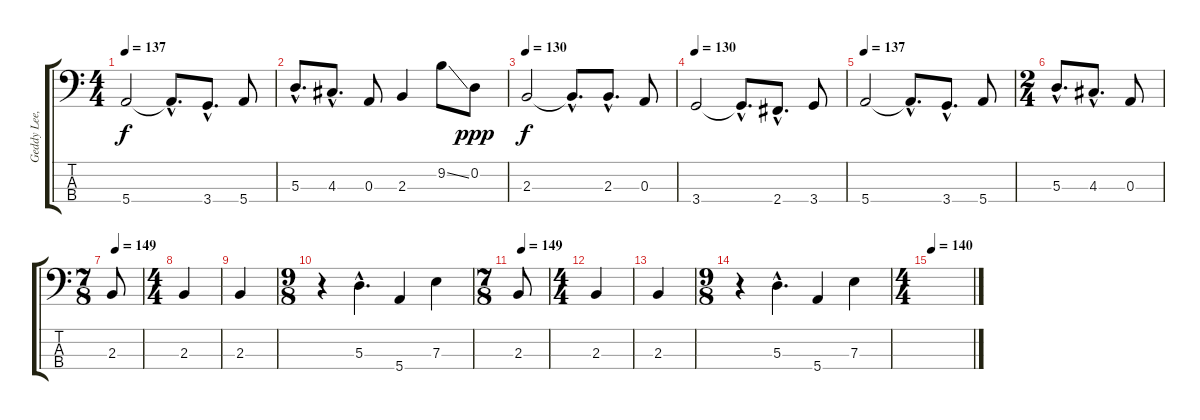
\track ("Geddy Lee, Bajo" "Geddy Lee,") {instrument electricbassfinger}
\staff {score tabs}
\tuning (G2 D2 A1 E1) {hide}
\ts (4 4)
\tempo 137
\clef f4
\ks c
5.4.2{dy f} 5.4{hac t}.8{d} 3.4{hac}.8{d} 5.4.8 |
5.3{hac}.8{d} 4.3{hac}.8{d} 0.3.8 2.3.4 9.2{ss}.8 0.2.8{dy ppp} |
\tempo 130
2.3.2{dy f} 2.3{hac t}.8{d} 2.3{hac}.8{d} 0.3.8 |
\tempo 130
3.4.2 3.4{hac t}.8{d} 2.4{hac}.8{d} 3.4.8 |
\tempo 137
5.4.2 5.4{hac t}.8{d} 3.4{hac}.8{d} 5.4.8 |
\ts (2 4)
5.3{hac}.8{d} 4.3{hac}.8{d} 0.3.8 |
\ts (7 8)
\tempo (149 0.14285714285714285)
2.3.8 |
\ts (4 4)
2.3.4 |
2.3.4 |
\ts (9 8)
r.4 5.3{hac}.4{d} 5.4.4 7.3.4 |
\ts (7 8)
\tempo (149 0.14285714285714285)
2.3.8 |
\ts (4 4)
2.3.4 |
2.3.4 |
\ts (9 8)
r.4 5.3{hac}.4{d} 5.4.4 7.3.4 |
\ts (4 4)
\tempo 140
